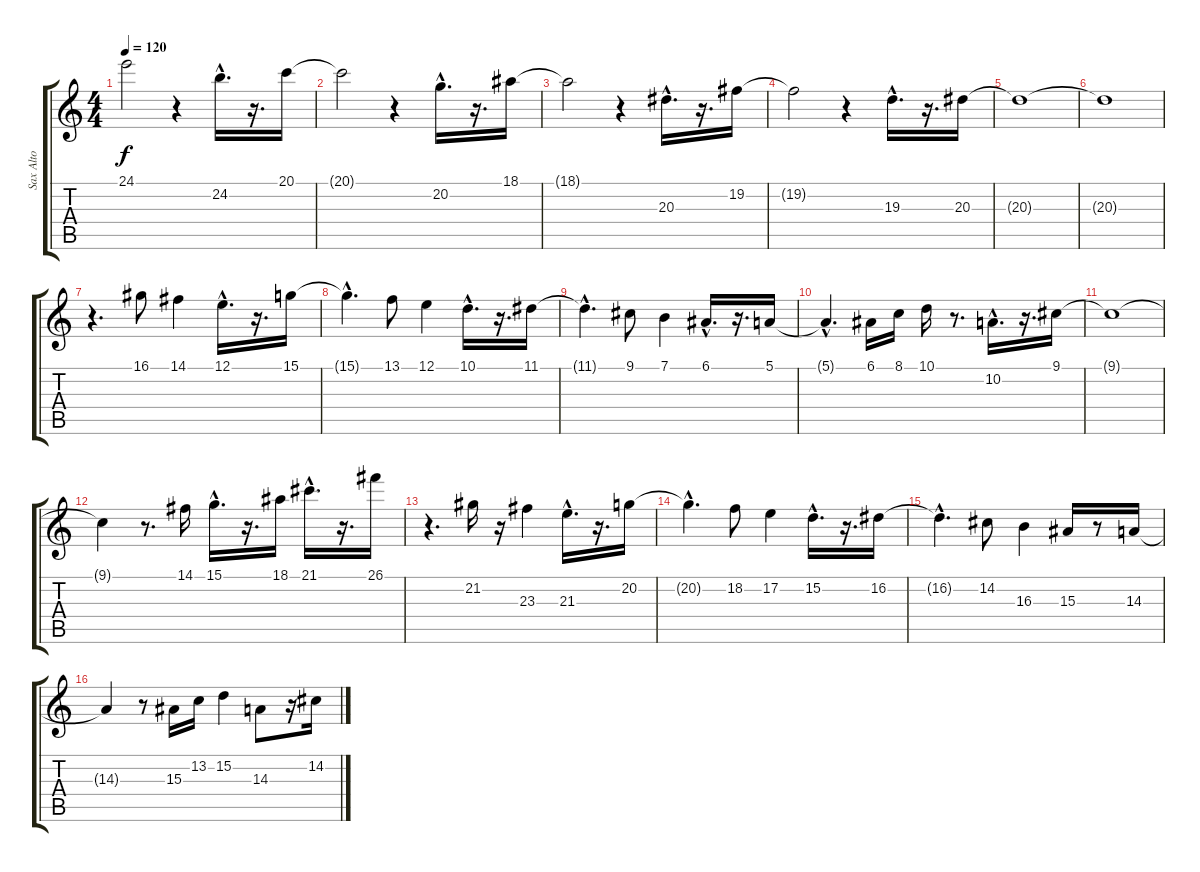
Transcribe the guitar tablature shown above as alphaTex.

\track ("Sax Alto" "Sax Alto") {instrument altosax}
\staff {score tabs}
\tuning (E4 B3 G3 D3 A2 E2) {hide}
\ts (4 4)
\tempo 120
\clef g2
\ks c
24.1.2{dy f} r.4 24.2{hac}.16{d} r.16{d} 20.1.16 |
20.1{t}.2 r.4 20.2{hac}.16{d} r.16{d} 18.1.16 |
18.1{t}.2 r.4 20.3{hac}.16{d} r.16{d} 19.2.16 |
19.2{t}.2 r.4 19.3{hac}.16{d} r.16{d} 20.3.16 |
20.3{t}.1 |
20.3{t}.1 |
r.4{d} 16.1.8 14.1.4 12.1{hac}.16{d} r.16{d} 15.1.16 |
15.1{hac t}.4{d} 13.1.8 12.1.4 10.1{hac}.16{d} r.16{d} 11.1.16 |
11.1{hac t}.4{d} 9.1.8 7.1.4 6.1{hac}.16{d} r.16{d} 5.1.16 |
5.1{hac t}.4{d} 6.1.16 8.1.16 10.1.16 r.8{d} 10.2{hac}.16{d} r.16{d} 9.1.16 |
9.1{t}.1 |
9.1{t}.4 r.8{d} 14.1.16 15.1{hac}.16{d} r.16{d} 18.1.16 21.1{hac}.16{d} r.16{d} 26.1.16 |
r.4{d} 21.2.16 r.16 23.3.4 21.3{hac}.16{d} r.16{d} 20.2.16 |
20.2{hac t}.4{d} 18.2.8 17.2.4 15.2{hac}.16{d} r.16{d} 16.2.16 |
16.2{hac t}.4{d} 14.2.8 16.3.4 15.3.16 r.8 14.3.16 |
14.3{t}.4 r.8 15.3.16 13.2.16 15.2.4 14.3.8 r.16 14.2.16
